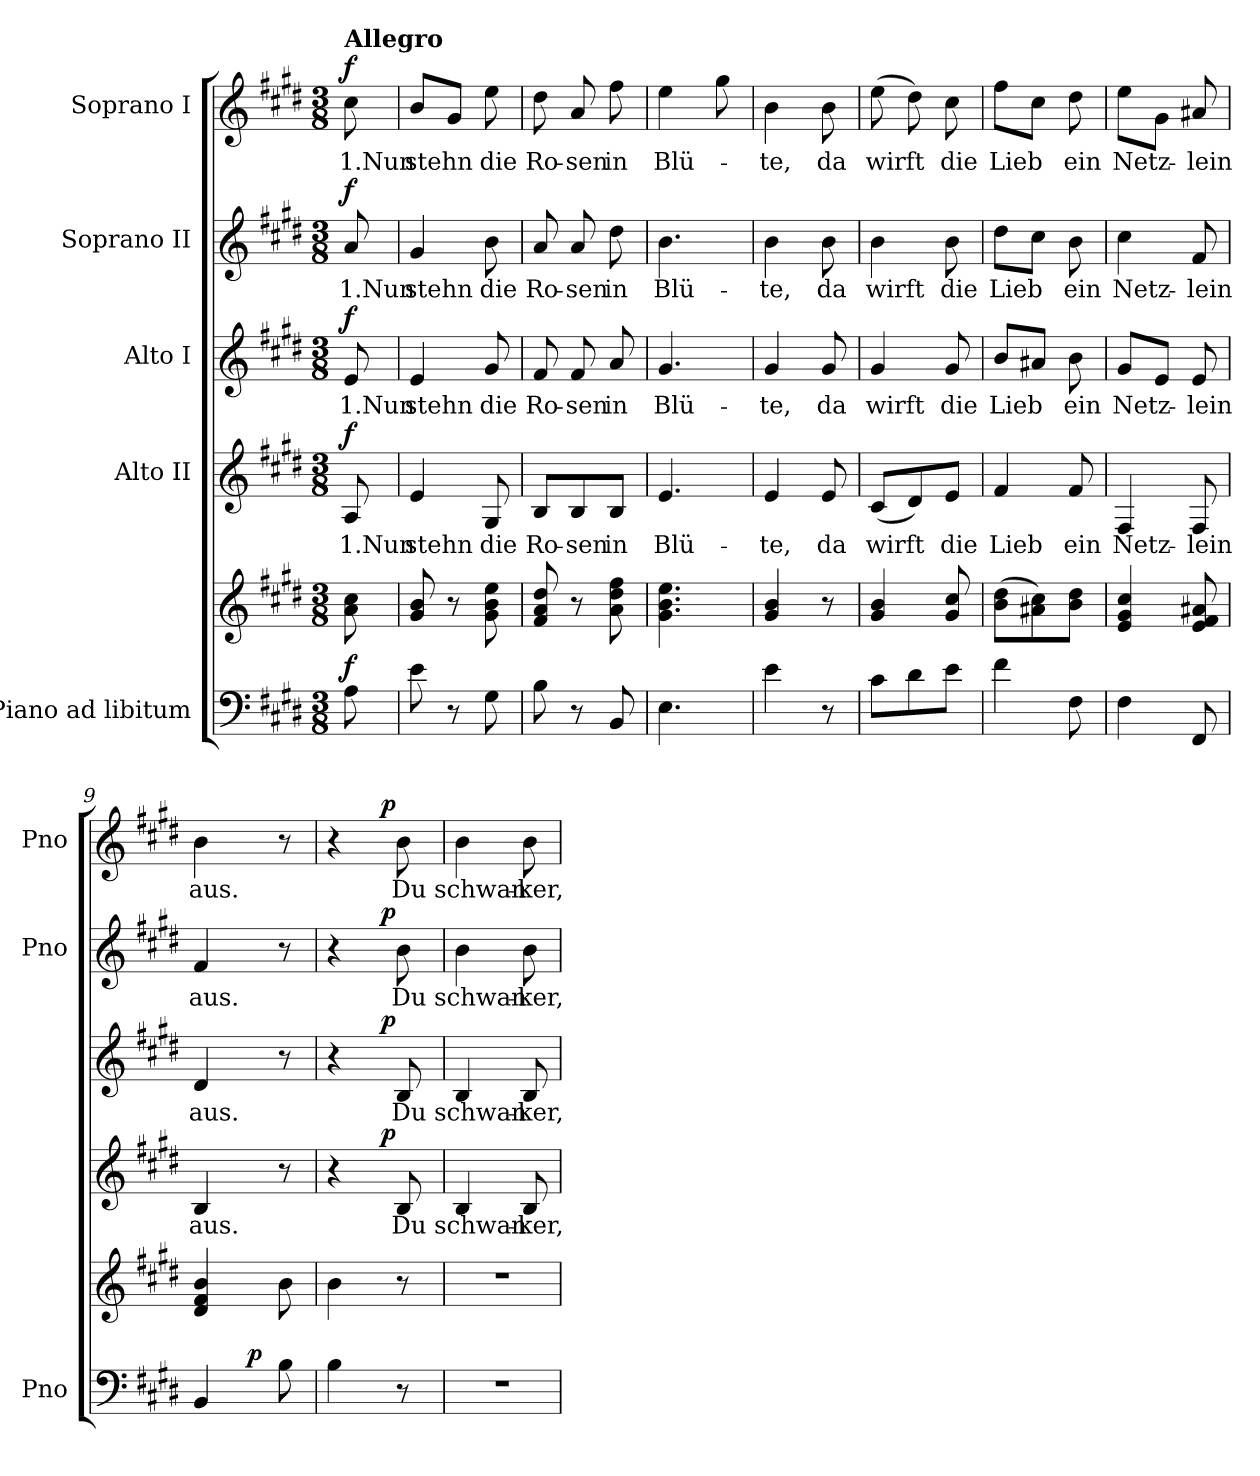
**kern	**kern	**dynam	**kern	**text	**dynam	**kern	**text	**dynam	**kern	**text	**dynam	**kern	**text	**dynam
*part5	*part5	*part5	*part4	*part4	*part4	*part3	*part3	*part3	*part2	*part2	*part2	*part1	*part1	*part1
*staff6	*staff5	*staff5/6	*staff4	*staff4	*staff4	*staff3	*staff3	*staff3	*staff2	*staff2	*staff2	*staff1	*staff1	*staff1
*I"Piano ad libitum	*	*	*I"Alto II	*	*	*I"Alto I	*	*	*I"Soprano II	*	*	*I"Soprano I	*	*
*I'Pno	*	*	*	*	*	*	*	*	*I'Pno	*	*	*I'Pno	*	*
*clefF4	*clefG2	*	*clefG2	*	*	*clefG2	*	*	*clefG2	*	*	*clefG2	*	*
*k[f#c#g#d#]	*k[f#c#g#d#]	*	*k[f#c#g#d#]	*	*	*k[f#c#g#d#]	*	*	*k[f#c#g#d#]	*	*	*k[f#c#g#d#]	*	*
*E:	*E:	*	*E:	*	*	*E:	*	*	*E:	*	*	*E:	*	*
*M3/8	*M3/8	*	*M3/8	*	*	*M3/8	*	*	*M3/8	*	*	*M3/8	*	*
=1	=1	=1	=1	=1	=1	=1	=1	=1	=1	=1	=1	=1	=1	=1
!	!	!	!	!	!	!	!	!	!	!	!	!LO:TX:a:B:t=Allegro	!	!
!	!	!LO:DY:a=2	!	!	!LO:DY:a	!	!	!LO:DY:a	!	!	!LO:DY:a	!	!	!LO:DY:a
8A\	8a\ 8cc#\	f	8A/	1.Nun	f	8e/	1.Nun	f	8a/	1.Nun	f	8cc#\	1.Nun	f
=2	=2	=2	=2	=2	=2	=2	=2	=2	=2	=2	=2	=2	=2	=2
8e\	8g#/ 8b/	.	4e/	stehn	.	4e/	stehn	.	4g#/	stehn	.	8b/L	stehn	.
8r	8r	.	.	.	.	.	.	.	.	.	.	8g#/J	.	.
8G#\	8g#\ 8b\ 8ee\	.	8G#/	die	.	8g#/	die	.	8b\	die	.	8ee\	die	.
=3	=3	=3	=3	=3	=3	=3	=3	=3	=3	=3	=3	=3	=3	=3
8B\	8f#/ 8a/ 8dd#/	.	8B/L	Ro-	.	8f#/	Ro-	.	8a/	Ro-	.	8dd#\	Ro-	.
8r	8r	.	8B/	-sen	.	8f#/	-sen	.	8a/	-sen	.	8a/	-sen	.
8BB/	8a\ 8dd#\ 8ff#\	.	8B/J	in	.	8a/	in	.	8dd#\	in	.	8ff#\	in	.
=4	=4	=4	=4	=4	=4	=4	=4	=4	=4	=4	=4	=4	=4	=4
4.E\	4.g#\ 4.b\ 4.ee\	.	4.e/	Blü-	.	4.g#/	Blü-	.	4.b\	Blü-	.	4ee\	Blü-	.
.	.	.	.	.	.	.	.	.	.	.	.	8gg#\	.	.
=5	=5	=5	=5	=5	=5	=5	=5	=5	=5	=5	=5	=5	=5	=5
4e\	4g#/ 4b/	.	4e/	-te,	.	4g#/	-te,	.	4b\	-te,	.	4b\	-te,	.
8r	8r	.	8e/	da	.	8g#/	da	.	8b\	da	.	8b\	da	.
=6	=6	=6	=6	=6	=6	=6	=6	=6	=6	=6	=6	=6	=6	=6
8c#\L	4g#/ 4b/	.	(8c#/L	wirft	.	4g#/	wirft	.	4b\	wirft	.	(8ee\	wirft	.
8d#\	.	.	8d#/)	.	.	.	.	.	.	.	.	8dd#\)	.	.
8e\J	8g#/ 8cc#/	.	8e/J	die	.	8g#/	die	.	8b\	die	.	8cc#\	die	.
!!LO:LB:g=z
=7	=7	=7	=7	=7	=7	=7	=7	=7	=7	=7	=7	=7	=7	=7
4f#\	(8b\ 8dd#\L	.	4f#/	Lieb	.	8b/L	Lieb	.	8dd#\L	Lieb	.	8ff#\L	Lieb	.
.	8a#X\ 8cc#\)	.	.	.	.	8a#X/J	.	.	8cc#\J	.	.	8cc#\J	.	.
8F#\	8b\ 8dd#\J	.	8f#/	ein	.	8b\	ein	.	8b\	ein	.	8dd#\	ein	.
=8	=8	=8	=8	=8	=8	=8	=8	=8	=8	=8	=8	=8	=8	=8
4F#\	4e/ 4g#/ 4cc#/	.	4F#/	Netz-	.	8g#/L	Netz-	.	4cc#\	Netz-	.	8ee\L	Netz-	.
.	.	.	.	.	.	8e/J	.	.	.	.	.	8g#\J	.	.
8FF#/	8e/ 8f#/ 8a#X/	.	8F#/	-lein	.	8e/	-lein	.	8f#/	-lein	.	8a#X/	-lein	.
=9	=9	=9	=9	=9	=9	=9	=9	=9	=9	=9	=9	=9	=9	=9
*^	*	*	*	*	*	*	*	*	*	*	*	*	*	*
4BB/	8ryy	4d#/ 4f#/ 4b/	.	4B/	aus.	.	4d#/	aus.	.	4f#/	aus.	.	4b\	aus.	.
.	32ryy	.	.	.	.	.	.	.	.	.	.	.	.	.	.
!	!	!	!LO:DY:a=2	!	!	!	!	!	!	!	!	!	!	!	!
.	8..ryy	.	p	.	.	.	.	.	.	.	.	.	.	.	.
8B\	.	8b\	.	8r	.	.	8r	.	.	8r	.	.	8r	.	.
*v	*v	*	*	*	*	*	*	*	*	*	*	*	*	*	*
=10	=10	=10	=10	=10	=10	=10	=10	=10	=10	=10	=10	=10	=10	=10
*	*	*	*^	*	*	*^	*	*	*^	*	*	*^	*	*
4B\	4b\	.	4r	8..ryy	.	.	4r	8..ryy	.	.	4r	8..ryy	.	.	4r	8..ryy	.	.
!	!	!	!	!	!	!LO:DY:a	!	!	!	!LO:DY:a	!	!	!	!LO:DY:a	!	!	!	!LO:DY:a
.	.	.	.	8ryy	.	p	.	8ryy	.	p	.	8ryy	.	p	.	8ryy	.	p
8r	8r	.	8B/	.	Du	.	8B/	.	Du	.	8b\	.	Du	.	8b\	.	Du	.
.	.	.	.	32ryy	.	.	.	32ryy	.	.	.	32ryy	.	.	.	32ryy	.	.
*	*	*	*v	*v	*	*	*	*	*	*	*v	*v	*	*	*v	*v	*	*
*	*	*	*	*	*	*v	*v	*	*	*	*	*	*	*	*
=11	=11	=11	=11	=11	=11	=11	=11	=11	=11	=11	=11	=11	=11	=11
4.r	4.r	.	4B/	schwan-	.	4B/	schwan-	.	4b\	schwan-	.	4b\	schwan-	.
.	.	.	8B/	-ker,	.	8B/	-ker,	.	8b\	-ker,	.	8b\	-ker,	.
=	=	=	=	=	=	=	=	=	=	=	=	=	=	=
*-	*-	*-	*-	*-	*-	*-	*-	*-	*-	*-	*-	*-	*-	*-
